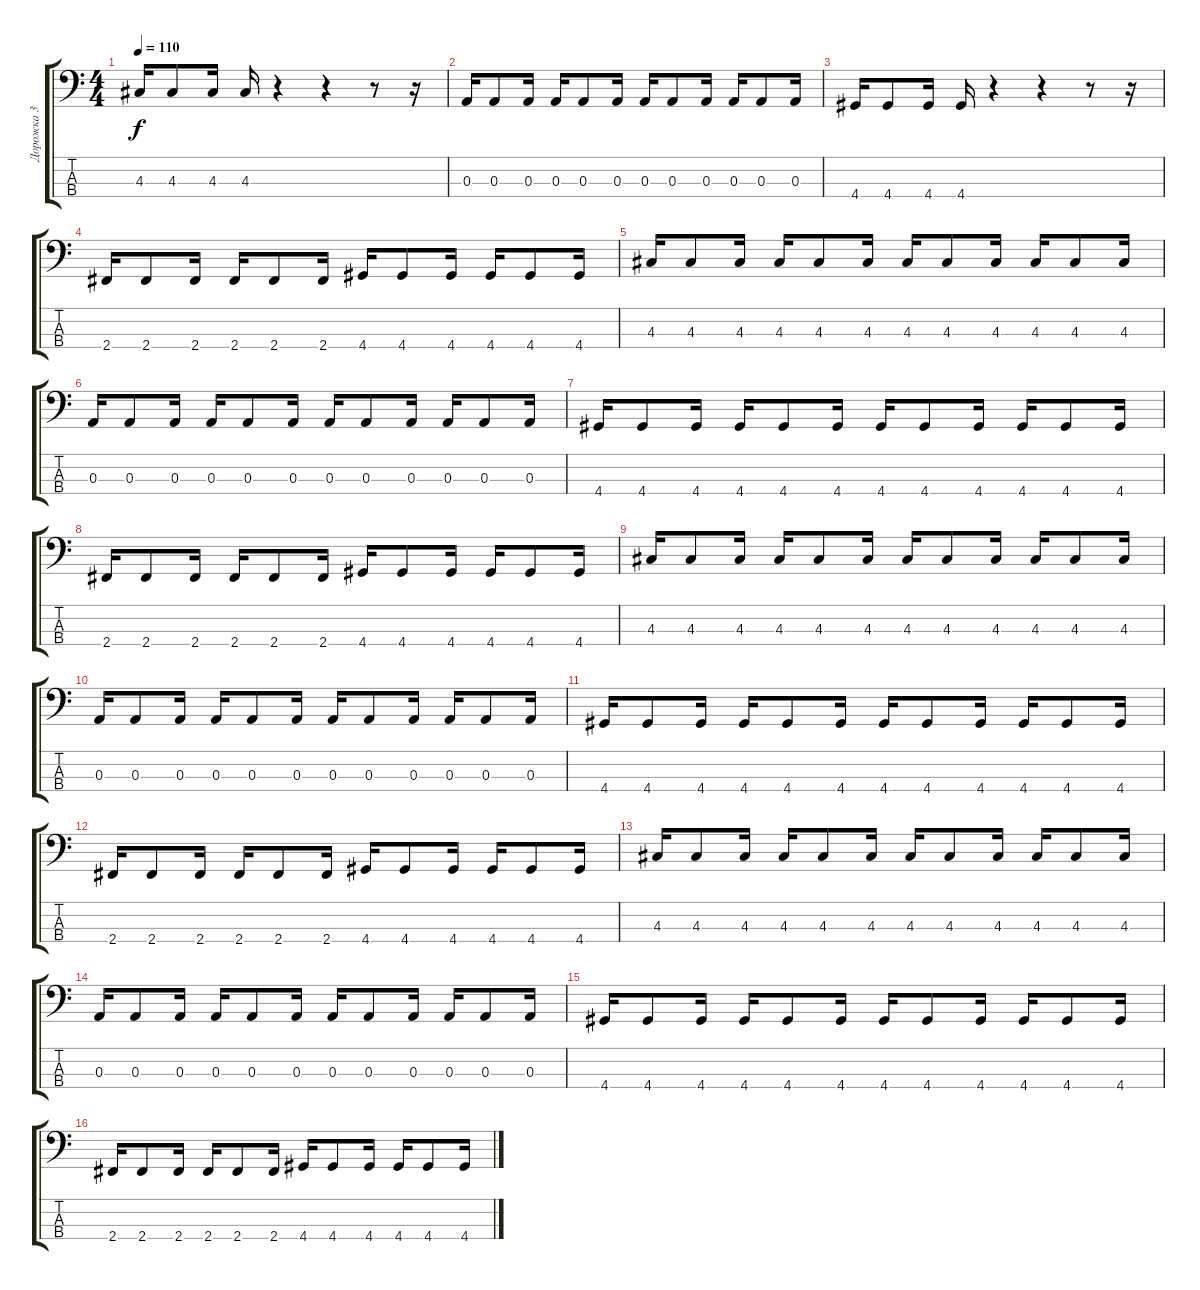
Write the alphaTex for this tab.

\track ("Дорожка 3" "Дорожка 3") {instrument electricbasspick}
\staff {score tabs}
\tuning (G2 D2 A1 E1) {hide}
\ts (4 4)
\tempo 110
\clef f4
\ks c
4.3.16{dy f} 4.3.8 4.3.16 4.3.16 r.4 r.4 r.8 r.16 |
0.3.16 0.3.8 0.3.16 0.3.16 0.3.8 0.3.16 0.3.16 0.3.8 0.3.16 0.3.16 0.3.8 0.3.16 |
4.4.16 4.4.8 4.4.16 4.4.16 r.4 r.4 r.8 r.16 |
2.4.16 2.4.8 2.4.16 2.4.16 2.4.8 2.4.16 4.4.16 4.4.8 4.4.16 4.4.16 4.4.8 4.4.16 |
4.3.16 4.3.8 4.3.16 4.3.16 4.3.8 4.3.16 4.3.16 4.3.8 4.3.16 4.3.16 4.3.8 4.3.16 |
0.3.16 0.3.8 0.3.16 0.3.16 0.3.8 0.3.16 0.3.16 0.3.8 0.3.16 0.3.16 0.3.8 0.3.16 |
4.4.16 4.4.8 4.4.16 4.4.16 4.4.8 4.4.16 4.4.16 4.4.8 4.4.16 4.4.16 4.4.8 4.4.16 |
2.4.16 2.4.8 2.4.16 2.4.16 2.4.8 2.4.16 4.4.16 4.4.8 4.4.16 4.4.16 4.4.8 4.4.16 |
4.3.16 4.3.8 4.3.16 4.3.16 4.3.8 4.3.16 4.3.16 4.3.8 4.3.16 4.3.16 4.3.8 4.3.16 |
0.3.16 0.3.8 0.3.16 0.3.16 0.3.8 0.3.16 0.3.16 0.3.8 0.3.16 0.3.16 0.3.8 0.3.16 |
4.4.16 4.4.8 4.4.16 4.4.16 4.4.8 4.4.16 4.4.16 4.4.8 4.4.16 4.4.16 4.4.8 4.4.16 |
2.4.16 2.4.8 2.4.16 2.4.16 2.4.8 2.4.16 4.4.16 4.4.8 4.4.16 4.4.16 4.4.8 4.4.16 |
4.3.16 4.3.8 4.3.16 4.3.16 4.3.8 4.3.16 4.3.16 4.3.8 4.3.16 4.3.16 4.3.8 4.3.16 |
0.3.16 0.3.8 0.3.16 0.3.16 0.3.8 0.3.16 0.3.16 0.3.8 0.3.16 0.3.16 0.3.8 0.3.16 |
4.4.16 4.4.8 4.4.16 4.4.16 4.4.8 4.4.16 4.4.16 4.4.8 4.4.16 4.4.16 4.4.8 4.4.16 |
2.4.16 2.4.8 2.4.16 2.4.16 2.4.8 2.4.16 4.4.16 4.4.8 4.4.16 4.4.16 4.4.8 4.4.16
